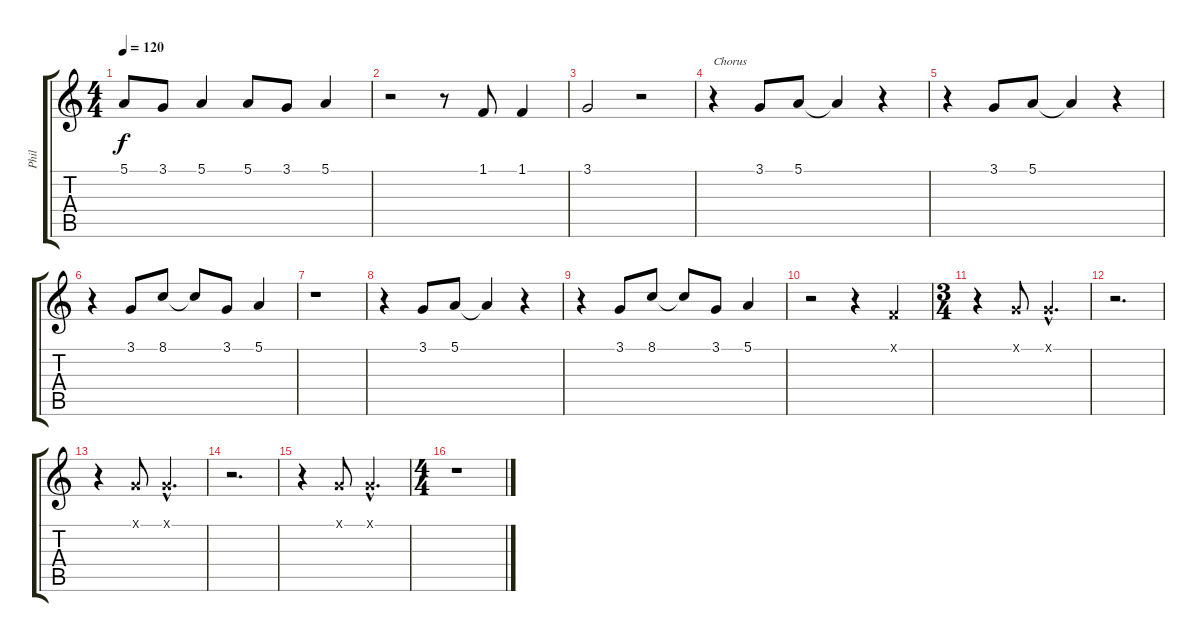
\track ("Phil" "Phil") {instrument lead6voice}
\staff {score tabs}
\tuning (E4 B3 G3 D3 A2 E2) {hide}
\ts (4 4)
\tempo 120
\clef g2
\ks c
5.1.8{dy f} 3.1.8 5.1.4 5.1.8 3.1.8 5.1.4 |
r.2 r.8 1.1.8 1.1.4 |
3.1.2 r.2 |
r.4{txt "Chorus"} 3.1.8 5.1.8 5.1{t}.4 r.4 |
r.4 3.1.8 5.1.8 5.1{t}.4 r.4 |
r.4 3.1.8 8.1.8 8.1{t}.8 3.1.8 5.1.4 |
r.1 |
r.4 3.1.8 5.1.8 5.1{t}.4 r.4 |
r.4 3.1.8 8.1.8 8.1{t}.8 3.1.8 5.1.4 |
r.2 r.4 1.1{x}.4 |
\ts (3 4)
r.4 3.1{x}.8 3.1{hac x}.4{d} |
r.2{d} |
r.4 3.1{x}.8 3.1{hac x}.4{d} |
r.2{d} |
r.4 3.1{x}.8 3.1{hac x}.4{d} |
\ts (4 4)
r.1
